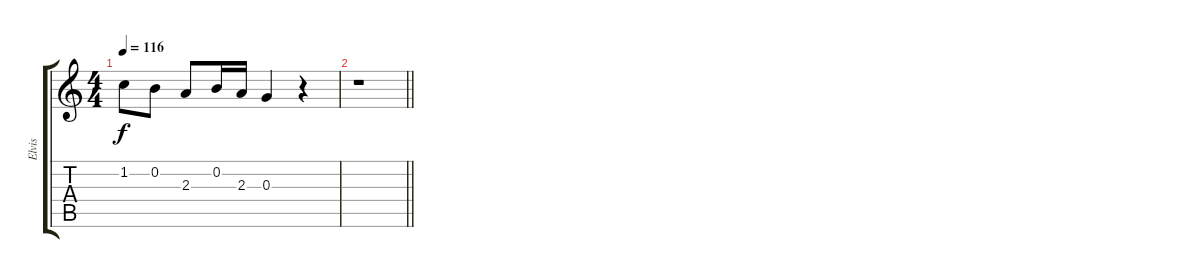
\track ("Elvis " "Elvis ") {instrument distortionguitar}
\staff {score tabs}
\tuning (E4 B3 G3 D3 A2 E2) {hide}
\ts (4 4)
\tempo 116
\clef g2
\ks c
1.2{t}.8{dy f} 0.2.8 2.3.8 0.2.16 2.3.16 0.3.4 r.4 |
\barLineRight lightlight
r.1
